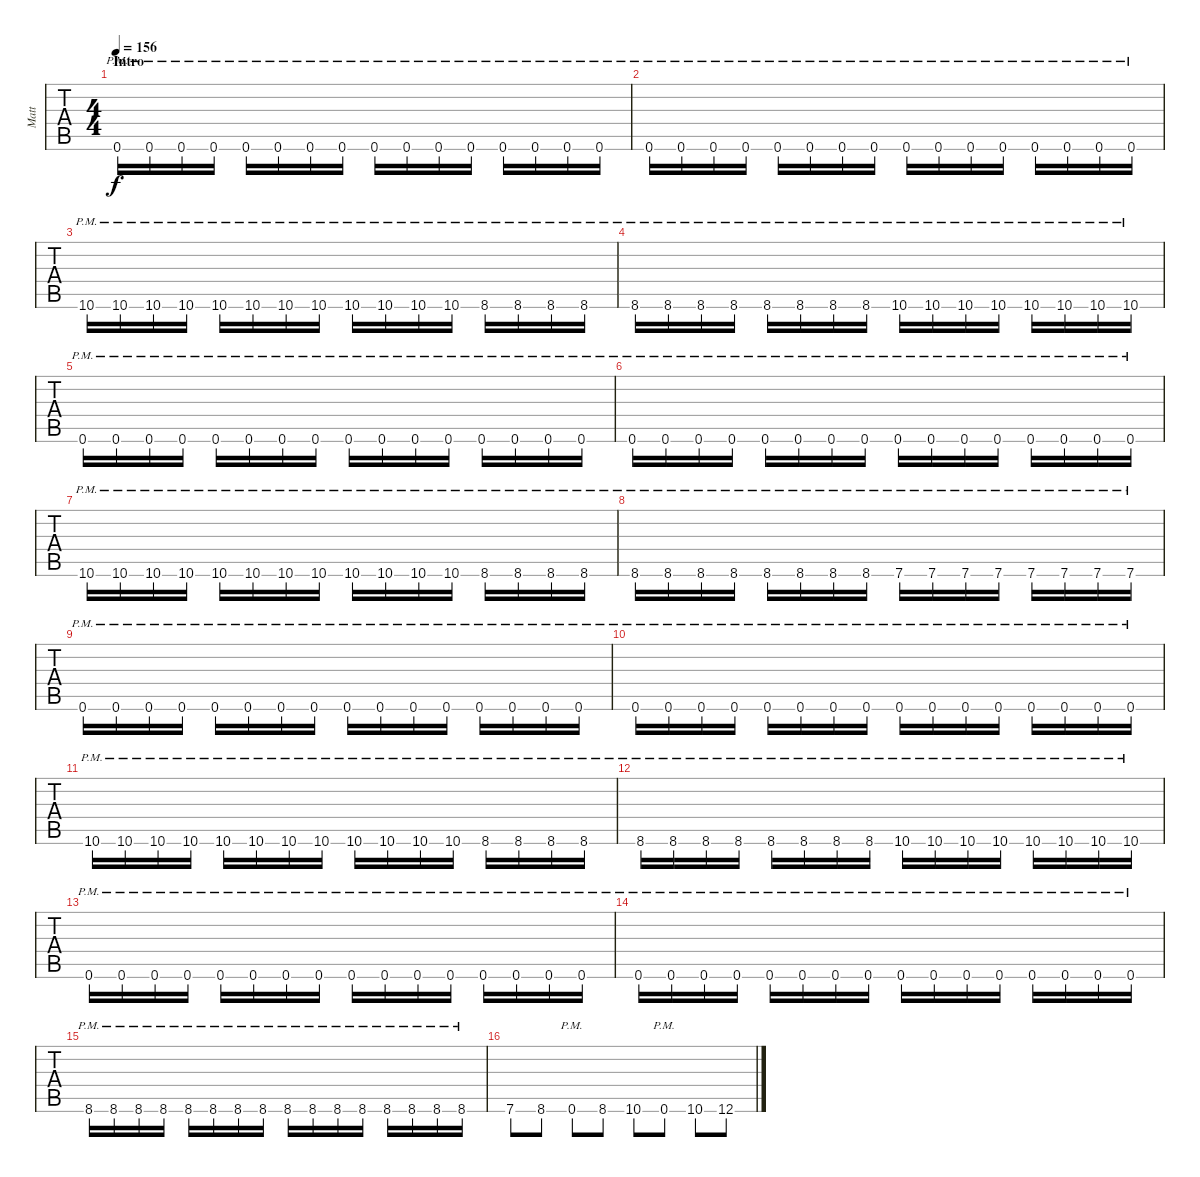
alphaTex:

\track ("Matt" "Matt") {instrument distortionguitar}
\staff {tabs}
\tuning (Eb4 Bb3 Gb3 Db3 Ab2 Db2) {hide}
\ts (4 4)
\section ("" "Intro")
\tempo 156
\clef g2
\ks c
0.6{pm}.16{dy f} 0.6{pm}.16 0.6{pm}.16 0.6{pm}.16 0.6{pm}.16 0.6{pm}.16 0.6{pm}.16 0.6{pm}.16 0.6{pm}.16 0.6{pm}.16 0.6{pm}.16 0.6{pm}.16 0.6{pm}.16 0.6{pm}.16 0.6{pm}.16 0.6{pm}.16 |
0.6{pm}.16 0.6{pm}.16 0.6{pm}.16 0.6{pm}.16 0.6{pm}.16 0.6{pm}.16 0.6{pm}.16 0.6{pm}.16 0.6{pm}.16 0.6{pm}.16 0.6{pm}.16 0.6{pm}.16 0.6{pm}.16 0.6{pm}.16 0.6{pm}.16 0.6{pm}.16 |
10.6{pm}.16 10.6{pm}.16 10.6{pm}.16 10.6{pm}.16 10.6{pm}.16 10.6{pm}.16 10.6{pm}.16 10.6{pm}.16 10.6{pm}.16 10.6{pm}.16 10.6{pm}.16 10.6{pm}.16 8.6{pm}.16 8.6{pm}.16 8.6{pm}.16 8.6{pm}.16 |
8.6{pm}.16 8.6{pm}.16 8.6{pm}.16 8.6{pm}.16 8.6{pm}.16 8.6{pm}.16 8.6{pm}.16 8.6{pm}.16 10.6{pm}.16 10.6{pm}.16 10.6{pm}.16 10.6{pm}.16 10.6{pm}.16 10.6{pm}.16 10.6{pm}.16 10.6{pm}.16 |
0.6{pm}.16 0.6{pm}.16 0.6{pm}.16 0.6{pm}.16 0.6{pm}.16 0.6{pm}.16 0.6{pm}.16 0.6{pm}.16 0.6{pm}.16 0.6{pm}.16 0.6{pm}.16 0.6{pm}.16 0.6{pm}.16 0.6{pm}.16 0.6{pm}.16 0.6{pm}.16 |
0.6{pm}.16 0.6{pm}.16 0.6{pm}.16 0.6{pm}.16 0.6{pm}.16 0.6{pm}.16 0.6{pm}.16 0.6{pm}.16 0.6{pm}.16 0.6{pm}.16 0.6{pm}.16 0.6{pm}.16 0.6{pm}.16 0.6{pm}.16 0.6{pm}.16 0.6{pm}.16 |
10.6{pm}.16 10.6{pm}.16 10.6{pm}.16 10.6{pm}.16 10.6{pm}.16 10.6{pm}.16 10.6{pm}.16 10.6{pm}.16 10.6{pm}.16 10.6{pm}.16 10.6{pm}.16 10.6{pm}.16 8.6{pm}.16 8.6{pm}.16 8.6{pm}.16 8.6{pm}.16 |
8.6{pm}.16 8.6{pm}.16 8.6{pm}.16 8.6{pm}.16 8.6{pm}.16 8.6{pm}.16 8.6{pm}.16 8.6{pm}.16 7.6{pm}.16 7.6{pm}.16 7.6{pm}.16 7.6{pm}.16 7.6{pm}.16 7.6{pm}.16 7.6{pm}.16 7.6{pm}.16 |
0.6{pm}.16 0.6{pm}.16 0.6{pm}.16 0.6{pm}.16 0.6{pm}.16 0.6{pm}.16 0.6{pm}.16 0.6{pm}.16 0.6{pm}.16 0.6{pm}.16 0.6{pm}.16 0.6{pm}.16 0.6{pm}.16 0.6{pm}.16 0.6{pm}.16 0.6{pm}.16 |
0.6{pm}.16 0.6{pm}.16 0.6{pm}.16 0.6{pm}.16 0.6{pm}.16 0.6{pm}.16 0.6{pm}.16 0.6{pm}.16 0.6{pm}.16 0.6{pm}.16 0.6{pm}.16 0.6{pm}.16 0.6{pm}.16 0.6{pm}.16 0.6{pm}.16 0.6{pm}.16 |
10.6{pm}.16 10.6{pm}.16 10.6{pm}.16 10.6{pm}.16 10.6{pm}.16 10.6{pm}.16 10.6{pm}.16 10.6{pm}.16 10.6{pm}.16 10.6{pm}.16 10.6{pm}.16 10.6{pm}.16 8.6{pm}.16 8.6{pm}.16 8.6{pm}.16 8.6{pm}.16 |
8.6{pm}.16 8.6{pm}.16 8.6{pm}.16 8.6{pm}.16 8.6{pm}.16 8.6{pm}.16 8.6{pm}.16 8.6{pm}.16 10.6{pm}.16 10.6{pm}.16 10.6{pm}.16 10.6{pm}.16 10.6{pm}.16 10.6{pm}.16 10.6{pm}.16 10.6{pm}.16 |
0.6{pm}.16 0.6{pm}.16 0.6{pm}.16 0.6{pm}.16 0.6{pm}.16 0.6{pm}.16 0.6{pm}.16 0.6{pm}.16 0.6{pm}.16 0.6{pm}.16 0.6{pm}.16 0.6{pm}.16 0.6{pm}.16 0.6{pm}.16 0.6{pm}.16 0.6{pm}.16 |
0.6{pm}.16 0.6{pm}.16 0.6{pm}.16 0.6{pm}.16 0.6{pm}.16 0.6{pm}.16 0.6{pm}.16 0.6{pm}.16 0.6{pm}.16 0.6{pm}.16 0.6{pm}.16 0.6{pm}.16 0.6{pm}.16 0.6{pm}.16 0.6{pm}.16 0.6{pm}.16 |
8.6{pm}.16 8.6{pm}.16 8.6{pm}.16 8.6{pm}.16 8.6{pm}.16 8.6{pm}.16 8.6{pm}.16 8.6{pm}.16 8.6{pm}.16 8.6{pm}.16 8.6{pm}.16 8.6{pm}.16 8.6{pm}.16 8.6{pm}.16 8.6{pm}.16 8.6{pm}.16 |
7.6.8 8.6.8 0.6{pm}.8 8.6.8 10.6.8 0.6{pm}.8 10.6.8 12.6.8
